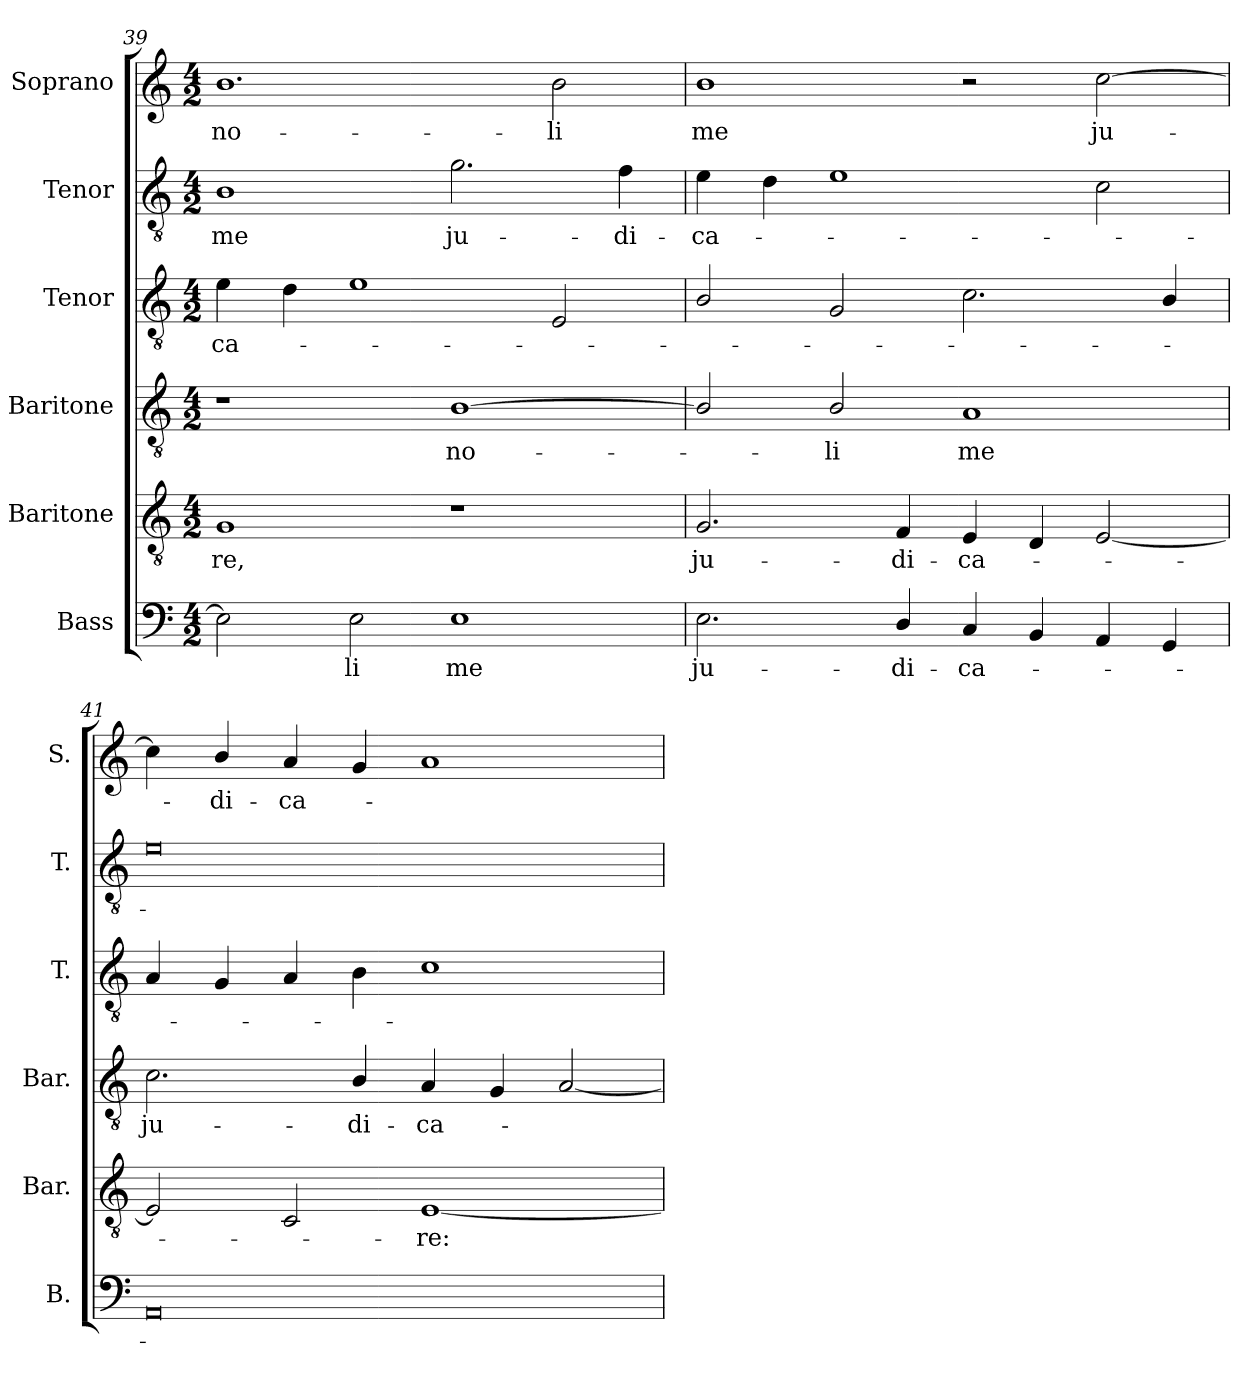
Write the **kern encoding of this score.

**kern	**text	**kern	**text	**kern	**text	**kern	**text	**kern	**text	**kern	**text
*part6	*part6	*part5	*part5	*part4	*part4	*part3	*part3	*part2	*part2	*part1	*part1
*staff6	*staff6	*staff5	*staff5	*staff4	*staff4	*staff3	*staff3	*staff2	*staff2	*staff1	*staff1
*I"Bass	*	*I"Baritone	*	*I"Baritone	*	*I"Tenor	*	*I"Tenor	*	*I"Soprano	*
*I'B.	*	*I'Bar.	*	*I'Bar.	*	*I'T.	*	*I'T.	*	*I'S.	*
*clefF4	*	*clefGv2	*	*clefGv2	*	*clefGv2	*	*clefGv2	*	*clefG2	*
*	*	*ITrd7c12	*	*ITrd7c12	*	*ITrd7c12	*	*ITrd7c12	*	*	*
*k[]	*	*k[]	*	*k[]	*	*k[]	*	*k[]	*	*k[]	*
*C:	*	*C:	*	*C:	*	*C:	*	*C:	*	*C:	*
*M4/2	*	*M4/2	*	*M4/2	*	*M4/2	*	*M4/2	*	*M4/2	*
=39	=39	=39	=39	=39	=39	=39	=39	=39	=39	=39	=39
!	!	!	!LO:LY:b:color=#000000	!	!	!	!	!	!	!	!
!	!	!	!	!	!	!	!LO:LY:b:color=#000000	!	!	!	!
!	!	!	!	!	!	!	!	!	!LO:LY:b:color=#000000	!	!
!	!	!	!	!	!	!	!	!	!	!	!LO:LY:b:color=#000000
2Ei\]	.	1GGi	-re,	1r	.	4Ei\	-ca-	1BBi	me	1.bi	no-
.	.	.	.	.	.	4Di\	.	.	.	.	.
!	!LO:LY:b:color=#000000	!	!	!	!	!	!	!	!	!	!
2Ei\	-li	.	.	.	.	1Ei	.	.	.	.	.
!	!LO:LY:b:color=#000000	!	!	!	!	!	!	!	!	!	!
!	!	!	!	!	!LO:LY:b:color=#000000	!	!	!	!	!	!
!	!	!	!	!	!	!	!	!	!LO:LY:b:color=#000000	!	!
1Ei	me	1r	.	[1BBi	no-	.	.	2.Gi\	ju-	.	.
!	!	!	!	!	!	!	!	!	!	!	!LO:LY:b:color=#000000
.	.	.	.	.	.	2EEi/	.	.	.	2bi\	-li
!	!	!	!	!	!	!	!	!	!LO:LY:b:color=#000000	!	!
.	.	.	.	.	.	.	.	4Fi\	-di-	.	.
!!LO:PB:g=z
=40	=40	=40	=40	=40	=40	=40	=40	=40	=40	=40	=40
!	!LO:LY:b:color=#000000	!	!	!	!	!	!	!	!	!	!
!	!	!	!LO:LY:b:color=#000000	!	!	!	!	!	!	!	!
!	!	!	!	!	!	!	!	!	!LO:LY:b:color=#000000	!	!
!	!	!	!	!	!	!	!	!	!	!	!LO:LY:b:color=#000000
2.Ei\	ju-	2.GGi/	ju-	2BBi/]	.	2BBi/	.	4Ei\	-ca-	1bi	me
.	.	.	.	.	.	.	.	4Di\	.	.	.
!	!	!	!	!	!LO:LY:b:color=#000000	!	!	!	!	!	!
.	.	.	.	2BBi/	-li	2GGi/	.	1Ei	.	.	.
!	!LO:LY:b:color=#000000	!	!	!	!	!	!	!	!	!	!
!	!	!	!LO:LY:b:color=#000000	!	!	!	!	!	!	!	!
4Di/	-di-	4FFi/	-di-	.	.	.	.	.	.	.	.
!	!LO:LY:b:color=#000000	!	!	!	!	!	!	!	!	!	!
!	!	!	!LO:LY:b:color=#000000	!	!	!	!	!	!	!	!
!	!	!	!	!	!LO:LY:b:color=#000000	!	!	!	!	!	!
4Ci/	-ca-	4EEi/	-ca-	1AAi	me	2.Ci\	.	.	.	2r	.
4BBi/	.	4DDi/	.	.	.	.	.	.	.	.	.
!	!	!	!	!	!	!	!	!	!	!	!LO:LY:b:color=#000000
4AAi/	.	[2EEi/	.	.	.	.	.	2Ci\	.	[2cci\	ju-
4GGi/	.	.	.	.	.	4BBi/	.	.	.	.	.
=41	=41	=41	=41	=41	=41	=41	=41	=41	=41	=41	=41
!	!	!	!	!	!LO:LY:b:color=#000000	!	!	!	!	!	!
0AAi	.	2EEi/]	.	2.Ci\	ju-	4AAi/	.	0Ei	.	4cci\]	.
!	!	!	!	!	!	!	!	!	!	!	!LO:LY:b:color=#000000
.	.	.	.	.	.	4GGi/	.	.	.	4bi/	-di-
!	!	!	!	!	!	!	!	!	!	!	!LO:LY:b:color=#000000
.	.	2CCi/	.	.	.	4AAi/	.	.	.	4ai/	-ca-
!	!	!	!	!	!LO:LY:b:color=#000000	!	!	!	!	!	!
.	.	.	.	4BBi/	-di-	4BBi\	.	.	.	4gi/	.
!	!	!	!LO:LY:b:color=#000000	!	!	!	!	!	!	!	!
!	!	!	!	!	!LO:LY:b:color=#000000	!	!	!	!	!	!
.	.	[1EEi	-re:	4AAi/	-ca-	1Ci	.	.	.	1ai	.
.	.	.	.	4GGi/	.	.	.	.	.	.	.
.	.	.	.	[2AAi/	.	.	.	.	.	.	.
=	=	=	=	=	=	=	=	=	=	=	=
*-	*-	*-	*-	*-	*-	*-	*-	*-	*-	*-	*-
